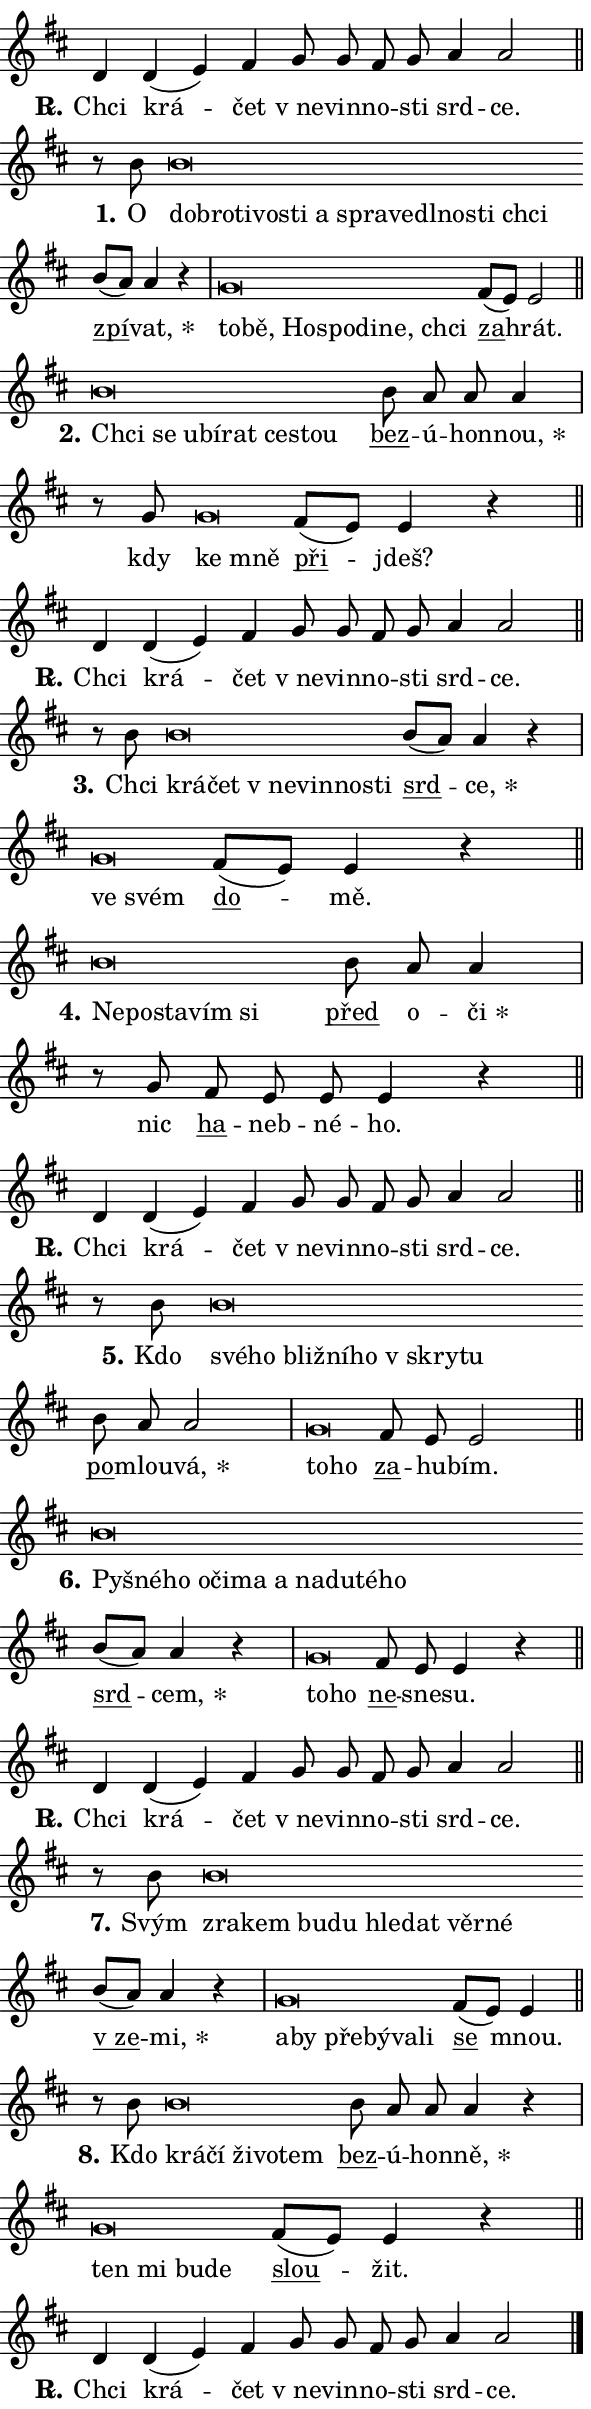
\version "2.24.0"
\header { tagline = "" }
\paper {
  indent = 0\cm
  top-margin = 0\cm
  right-margin = 0.13\cm % to fit lyric hyphens
  bottom-margin = 0\cm
  left-margin = 0\cm
  paper-width = 10\cm
  page-breaking = #ly:one-page-breaking
  system-system-spacing.basic-distance = #11
  score-system-spacing.basic-distance = #11
  ragged-last = ##f
}


%% Author: Thomas Morley
%% https://lists.gnu.org/archive/html/lilypond-user/2020-05/msg00002.html
#(define (line-position grob)
"Returns position of @var[grob} in current system:
   @code{'start}, if at first time-step
   @code{'end}, if at last time-step
   @code{'middle} otherwise
"
  (let* ((col (ly:item-get-column grob))
         (ln (ly:grob-object col 'left-neighbor))
         (rn (ly:grob-object col 'right-neighbor))
         (col-to-check-left (if (ly:grob? ln) ln col))
         (col-to-check-right (if (ly:grob? rn) rn col))
         (break-dir-left
           (and
             (ly:grob-property col-to-check-left 'non-musical #f)
             (ly:item-break-dir col-to-check-left)))
         (break-dir-right
           (and
             (ly:grob-property col-to-check-right 'non-musical #f)
             (ly:item-break-dir col-to-check-right))))
        (cond ((eqv? 1 break-dir-left) 'start)
              ((eqv? -1 break-dir-right) 'end)
              (else 'middle))))

#(define (tranparent-at-line-position vctor)
  (lambda (grob)
  "Relying on @code{line-position} select the relevant enry from @var{vctor}.
Used to determine transparency,"
    (case (line-position grob)
      ((end) (not (vector-ref vctor 0)))
      ((middle) (not (vector-ref vctor 1)))
      ((start) (not (vector-ref vctor 2))))))

noteHeadBreakVisibility =
#(define-music-function (break-visibility)(vector?)
"Makes @code{NoteHead}s transparent relying on @var{break-visibility}"
#{
  \override NoteHead.transparent =
    #(tranparent-at-line-position break-visibility)
#})

#(define delete-ledgers-for-transparent-note-heads
  (lambda (grob)
    "Reads whether a @code{NoteHead} is transparent.
If so this @code{NoteHead} is removed from @code{'note-heads} from
@var{grob}, which is supposed to be @code{LedgerLineSpanner}.
As a result ledgers are not printed for this @code{NoteHead}"
    (let* ((nhds-array (ly:grob-object grob 'note-heads))
           (nhds-list
             (if (ly:grob-array? nhds-array)
                 (ly:grob-array->list nhds-array)
                 '()))
           ;; Relies on the transparent-property being done before
           ;; Staff.LedgerLineSpanner.after-line-breaking is executed.
           ;; This is fragile ...
           (to-keep
             (remove
               (lambda (nhd)
                 (ly:grob-property nhd 'transparent #f))
               nhds-list)))
      ;; TODO find a better method to iterate over grob-arrays, similiar
      ;; to filter/remove etc for lists
      ;; For now rebuilt from scratch
      (set! (ly:grob-object grob 'note-heads)  '())
      (for-each
        (lambda (nhd)
          (ly:pointer-group-interface::add-grob grob 'note-heads nhd))
        to-keep))))

squashNotes = {
  \override NoteHead.X-extent = #'(-0.2 . 0.2)
  \override NoteHead.Y-extent = #'(-0.75 . 0)
  \override NoteHead.stencil =
    #(lambda (grob)
       (let ((pos (ly:grob-property grob 'staff-position)))
         (begin
           (if (< pos -7) (display "ERROR: Lower brevis then expected\n") (display ""))
           (if (<= pos -6) ly:text-interface::print ly:note-head::print))))
}
unSquashNotes = {
  \revert NoteHead.X-extent
  \revert NoteHead.Y-extent
  \revert NoteHead.stencil
}

hideNotes = \noteHeadBreakVisibility #begin-of-line-visible
unHideNotes = \noteHeadBreakVisibility #all-visible

% work-around for resetting accidentals
% https://lilypond.org/doc/v2.23/Documentation/notation/displaying-rhythms#unmetered-music
cadenzaMeasure = {
  \cadenzaOff
  \partial 1024 s1024
  \cadenzaOn
}

#(define-markup-command (accent layout props text) (markup?)
  "Underline accented syllable"
  (interpret-markup layout props
    #{\markup \override #'(offset . 4.3) \underline { #text }#}))

responsum = \markup \concat {
  "R" \hspace #-1.05 \path #0.1 #'((moveto 0 0.07) (lineto 0.9 0.8)) \hspace #0.05 "."
}

spaceSize = #0.6828661417322834 % exact space size for TeX Gyre Schola

\layout {
  \context {
    \Staff
    \remove "Time_signature_engraver"
    \override LedgerLineSpanner.after-line-breaking = #delete-ledgers-for-transparent-note-heads
  }
  \context {
    \Lyrics {
      \override LyricSpace.minimum-distance = \spaceSize
      \override LyricText.font-name = #"TeX Gyre Schola"
      \override LyricText.font-size = 1
      \override StanzaNumber.font-name = #"TeX Gyre Schola Bold"
      \override StanzaNumber.font-size = 1
    }
  }
  \context {
    \Score 
    \override NoteHead.text =
      #(lambda (grob) 
        (let ((pos (ly:grob-property grob 'staff-position)))
          #{\markup {
            \combine
              \halign #-0.55 \raise #(if (= pos -6) 0 0.5) \override #'(thickness . 2) \draw-line #'(3.2 . 0)
              \musicglyph "noteheads.sM1"
          }#}))
  }
}

% magnetic-lyrics.ily
%
%   written by
%     Jean Abou Samra <jean@abou-samra.fr>
%     Werner Lemberg <wl@gnu.org>
%
%   adapted by
%     Jiri Hon <jiri.hon@gmail.com>
%
% Version 2022-Apr-15

% https://www.mail-archive.com/lilypond-user@gnu.org/msg149350.html

#(define (Left_hyphen_pointer_engraver context)
   "Collect syllable-hyphen-syllable occurrences in lyrics and store
them in properties.  This engraver only looks to the left.  For
example, if the lyrics input is @code{foo -- bar}, it does the
following.

@itemize @bullet
@item
Set the @code{text} property of the @code{LyricHyphen} grob between
@q{foo} and @q{bar} to @code{foo}.

@item
Set the @code{left-hyphen} property of the @code{LyricText} grob with
text @q{foo} to the @code{LyricHyphen} grob between @q{foo} and
@q{bar}.
@end itemize

Use this auxiliary engraver in combination with the
@code{lyric-@/text::@/apply-@/magnetic-@/offset!} hook."
   (let ((hyphen #f)
         (text #f))
     (make-engraver
      (acknowledgers
       ((lyric-syllable-interface engraver grob source-engraver)
        (set! text grob)))
      (end-acknowledgers
       ((lyric-hyphen-interface engraver grob source-engraver)
        ;(when (not (grob::has-interface grob 'lyric-space-interface))
          (set! hyphen grob)));)
      ((stop-translation-timestep engraver)
       (when (and text hyphen)
         (ly:grob-set-object! text 'left-hyphen hyphen))
       (set! text #f)
       (set! hyphen #f)))))

#(define (lyric-text::apply-magnetic-offset! grob)
   "If the space between two syllables is less than the value in
property @code{LyricText@/.details@/.squash-threshold}, move the right
syllable to the left so that it gets concatenated with the left
syllable.

Use this function as a hook for
@code{LyricText@/.after-@/line-@/breaking} if the
@code{Left_@/hyphen_@/pointer_@/engraver} is active."
   (let ((hyphen (ly:grob-object grob 'left-hyphen #f)))
     (when hyphen
       (let ((left-text (ly:spanner-bound hyphen LEFT)))
         (when (grob::has-interface left-text 'lyric-syllable-interface)
           (let* ((common (ly:grob-common-refpoint grob left-text X))
                  (this-x-ext (ly:grob-extent grob common X))
                  (left-x-ext
                   (begin
                     ;; Trigger magnetism for left-text.
                     (ly:grob-property left-text 'after-line-breaking)
                     (ly:grob-extent left-text common X)))
                  ;; `delta` is the gap width between two syllables.
                  (delta (- (interval-start this-x-ext)
                            (interval-end left-x-ext)))
                  (details (ly:grob-property grob 'details))
                  (threshold (assoc-get 'squash-threshold details 0.2)))
             (when (< delta threshold)
               (let* (;; We have to manipulate the input text so that
                      ;; ligatures crossing syllable boundaries are not
                      ;; disabled.  For languages based on the Latin
                      ;; script this is essentially a beautification.
                      ;; However, for non-Western scripts it can be a
                      ;; necessity.
                      (lt (ly:grob-property left-text 'text))
                      (rt (ly:grob-property grob 'text))
                      (is-space (grob::has-interface hyphen 'lyric-space-interface))
                      (space (if is-space " " ""))
                      (extra-delta (if is-space spaceSize 0))
                      ;; Append new syllable.
                      (ltrt-space (if (and (string? lt) (string? rt))
                                (string-append lt space rt)
                                (make-concat-markup (list lt space rt))))
                      ;; Right-align `ltrt` to the right side.
                      (ltrt-space-markup (grob-interpret-markup
                               grob
                               (make-translate-markup
                                (cons (interval-length this-x-ext) 0)
                                (make-right-align-markup ltrt-space)))))
                 (begin
                   ;; Don't print `left-text`.
                   (ly:grob-set-property! left-text 'stencil #f)
                   ;; Set text and stencil (which holds all collected
                   ;; syllables so far) and shift it to the left.
                   (ly:grob-set-property! grob 'text ltrt-space)
                   (ly:grob-set-property! grob 'stencil ltrt-space-markup)
                   (ly:grob-translate-axis! grob (- (- delta extra-delta)) X))))))))))


#(define (lyric-hyphen::displace-bounds-first grob)
   ;; Make very sure this callback isn't triggered too early.
   (let ((left (ly:spanner-bound grob LEFT))
         (right (ly:spanner-bound grob RIGHT)))
     (ly:grob-property left 'after-line-breaking)
     (ly:grob-property right 'after-line-breaking)
     (ly:lyric-hyphen::print grob)))

squashThreshold = #0.4

\layout {
  \context {
    \Lyrics
    \consists #Left_hyphen_pointer_engraver
    \override LyricText.after-line-breaking =
      #lyric-text::apply-magnetic-offset!
    \override LyricHyphen.stencil = #lyric-hyphen::displace-bounds-first
    \override LyricText.details.squash-threshold = \squashThreshold
    \override LyricHyphen.minimum-distance = 0
    \override LyricHyphen.minimum-length = \squashThreshold
  }
}

squashText = \override LyricText.details.squash-threshold = 9999
unSquashText = \override LyricText.details.squash-threshold = \squashThreshold

leftText = \override LyricText.self-alignment-X = #LEFT
unLeftText = \revert LyricText.self-alignment-X

starOffset = #(lambda (grob) 
                (let ((x_offset (ly:self-alignment-interface::aligned-on-x-parent grob)))
                  (if (= x_offset 0) 0 (+ x_offset 1.2))))

star = #(define-music-function (syllable)(string?)
"Append star separator at the end of a syllable"
#{
  \once \override LyricText.X-offset = #starOffset
  \lyricmode { \markup {
    #syllable
    \override #'((font-name . "TeX Gyre Schola Bold")) \hspace #0.2 \lower #0.65 \larger "*"
  } }
#})

starAccent = #(define-music-function (syllable)(string?)
"Append star separator at the end of a syllable and make accent"
#{
  \once \override LyricText.X-offset = #starOffset
  \lyricmode { \markup {
    \accent #syllable
    \override #'((font-name . "TeX Gyre Schola Bold")) \hspace #0.2 \lower #0.65 \larger "*"
  } }
#})

breath = #(define-music-function (syllable)(string?)
"Append breathing indicator at the end of a syllable"
#{
  \lyricmode { \markup { #syllable "+" } }
#})

optionalBreath = #(define-music-function (syllable)(string?)
"Append optional breathing indicator at the end of a syllable"
#{
  \lyricmode { \markup { #syllable "(+)" } }
#})


\score {
    <<
        \new Voice = "melody" { \cadenzaOn \key d \major \relative { d'4 d( e) fis \bar "" g8 g fis g \bar "" a4 a2 \cadenzaMeasure \bar "||" \break } }
        \new Lyrics \lyricsto "melody" { \lyricmode { \set stanza = \responsum
Chci krá -- čet "v ne" -- vin -- no -- sti srd -- ce. } }
    >>
    \layout {}
}

\score {
    <<
        \new Voice = "melody" { \cadenzaOn \key d \major \relative { r8 b'8 \squashNotes b\breve*1/16 \hideNotes \breve*1/16 \bar "" \breve*1/16 \bar "" \breve*1/16 \bar "" \breve*1/16 \bar "" \breve*1/16 \bar "" \breve*1/16 \bar "" \breve*1/16 \bar "" \breve*1/16 \bar "" \breve*1/16 \bar "" \breve*1/16 \breve*1/16 \bar "" \unHideNotes \unSquashNotes \bar "" b8[( a)] a4 r \cadenzaMeasure \bar "|" \squashNotes g\breve*1/16 \hideNotes \breve*1/16 \bar "" \breve*1/16 \bar "" \breve*1/16 \bar "" \breve*1/16 \bar "" \breve*1/16 \breve*1/16 \bar "" \unHideNotes \unSquashNotes \bar "" fis8[( e)] e2 \cadenzaMeasure \bar "||" \break } }
        \new Lyrics \lyricsto "melody" { \lyricmode { \set stanza = "1."
O \leftText dob -- \squashText ro -- ti -- vo -- sti a spra -- ve -- dl -- no -- sti chci \unLeftText \unSquashText \markup \accent zpí -- \star vat, \leftText to -- \squashText bě, Ho -- spo -- di -- ne, chci \unLeftText \unSquashText \markup \accent za -- hrát. } }
    >>
    \layout {}
}

\score {
    <<
        \new Voice = "melody" { \cadenzaOn \key d \major \relative { \squashNotes b'\breve*1/16 \hideNotes \breve*1/16 \bar "" \breve*1/16 \bar "" \breve*1/16 \bar "" \breve*1/16 \bar "" \breve*1/16 \breve*1/16 \bar "" \unHideNotes \unSquashNotes \bar "" b8 a a a4 \cadenzaMeasure \bar "|" r8 g8 \squashNotes g\breve*1/16 \hideNotes \breve*1/16 \bar "" \unHideNotes \unSquashNotes \bar "" fis8[( e)] e4 r \cadenzaMeasure \bar "||" \break } }
        \new Lyrics \lyricsto "melody" { \lyricmode { \set stanza = "2."
\leftText Chci \squashText se u -- bí -- rat ce -- stou \unLeftText \unSquashText \markup \accent bez -- ú -- hon -- \star nou, kdy \leftText ke \squashText mně \unLeftText \unSquashText \markup \accent při -- jdeš? } }
    >>
    \layout {}
}

\score {
    <<
        \new Voice = "melody" { \cadenzaOn \key d \major \relative { d'4 d( e) fis \bar "" g8 g fis g \bar "" a4 a2 \cadenzaMeasure \bar "||" \break } }
        \new Lyrics \lyricsto "melody" { \lyricmode { \set stanza = \responsum
Chci krá -- čet "v ne" -- vin -- no -- sti srd -- ce. } }
    >>
    \layout {}
}

\score {
    <<
        \new Voice = "melody" { \cadenzaOn \key d \major \relative { r8 b'8 \squashNotes b\breve*1/16 \hideNotes \breve*1/16 \bar "" \breve*1/16 \bar "" \breve*1/16 \bar "" \breve*1/16 \breve*1/16 \bar "" \unHideNotes \unSquashNotes \bar "" b8[( a)] a4 r \cadenzaMeasure \bar "|" \squashNotes g\breve*1/16 \hideNotes \breve*1/16 \bar "" \unHideNotes \unSquashNotes \bar "" fis8[( e)] e4 r \cadenzaMeasure \bar "||" \break } }
        \new Lyrics \lyricsto "melody" { \lyricmode { \set stanza = "3."
Chci \leftText krá -- \squashText čet "v ne" -- vin -- no -- sti \unLeftText \unSquashText \markup \accent srd -- \star ce, \leftText ve \squashText svém \unLeftText \unSquashText \markup \accent do -- mě. } }
    >>
    \layout {}
}

\score {
    <<
        \new Voice = "melody" { \cadenzaOn \key d \major \relative { \squashNotes b'\breve*1/16 \hideNotes \breve*1/16 \bar "" \breve*1/16 \bar "" \breve*1/16 \breve*1/16 \bar "" \unHideNotes \unSquashNotes \bar "" b8 a a4 \cadenzaMeasure \bar "|" r8 g8 \bar "" fis8 e e e4 r \cadenzaMeasure \bar "||" \break } }
        \new Lyrics \lyricsto "melody" { \lyricmode { \set stanza = "4."
\leftText Ne -- \squashText po -- sta -- vím si \unLeftText \unSquashText \markup \accent před o -- \star či nic \markup \accent ha -- neb -- né -- ho. } }
    >>
    \layout {}
}

\score {
    <<
        \new Voice = "melody" { \cadenzaOn \key d \major \relative { d'4 d( e) fis \bar "" g8 g fis g \bar "" a4 a2 \cadenzaMeasure \bar "||" \break } }
        \new Lyrics \lyricsto "melody" { \lyricmode { \set stanza = \responsum
Chci krá -- čet "v ne" -- vin -- no -- sti srd -- ce. } }
    >>
    \layout {}
}

\score {
    <<
        \new Voice = "melody" { \cadenzaOn \key d \major \relative { r8 b'8 \squashNotes b\breve*1/16 \hideNotes \breve*1/16 \bar "" \breve*1/16 \bar "" \breve*1/16 \bar "" \breve*1/16 \bar "" \breve*1/16 \breve*1/16 \bar "" \unHideNotes \unSquashNotes \bar "" b8 a a2 \cadenzaMeasure \bar "|" \squashNotes g\breve*1/16 \hideNotes \breve*1/16 \bar "" \unHideNotes \unSquashNotes \bar "" fis8 e e2 \cadenzaMeasure \bar "||" \break } }
        \new Lyrics \lyricsto "melody" { \lyricmode { \set stanza = "5."
Kdo \leftText své -- \squashText ho bliž -- ní -- ho "v skry" -- tu \unLeftText \unSquashText \markup \accent po -- mlou -- \star vá, \leftText to -- \squashText ho \unLeftText \unSquashText \markup \accent za -- hu -- bím. } }
    >>
    \layout {}
}

\score {
    <<
        \new Voice = "melody" { \cadenzaOn \key d \major \relative { \squashNotes b'\breve*1/16 \hideNotes \breve*1/16 \bar "" \breve*1/16 \bar "" \breve*1/16 \bar "" \breve*1/16 \bar "" \breve*1/16 \bar "" \breve*1/16 \bar "" \breve*1/16 \bar "" \breve*1/16 \bar "" \breve*1/16 \breve*1/16 \bar "" \unHideNotes \unSquashNotes \bar "" b8[( a)] a4 r \cadenzaMeasure \bar "|" \squashNotes g\breve*1/16 \hideNotes \breve*1/16 \bar "" \unHideNotes \unSquashNotes \bar "" fis8 e e4 r \cadenzaMeasure \bar "||" \break } }
        \new Lyrics \lyricsto "melody" { \lyricmode { \set stanza = "6."
\leftText Py -- \squashText šné -- ho o -- či -- ma a na -- du -- té -- ho \unLeftText \unSquashText \markup \accent srd -- \star cem, \leftText to -- \squashText ho \unLeftText \unSquashText \markup \accent ne -- sne -- su. } }
    >>
    \layout {}
}

\score {
    <<
        \new Voice = "melody" { \cadenzaOn \key d \major \relative { d'4 d( e) fis \bar "" g8 g fis g \bar "" a4 a2 \cadenzaMeasure \bar "||" \break } }
        \new Lyrics \lyricsto "melody" { \lyricmode { \set stanza = \responsum
Chci krá -- čet "v ne" -- vin -- no -- sti srd -- ce. } }
    >>
    \layout {}
}

\score {
    <<
        \new Voice = "melody" { \cadenzaOn \key d \major \relative { r8 b'8 \squashNotes b\breve*1/16 \hideNotes \breve*1/16 \bar "" \breve*1/16 \bar "" \breve*1/16 \bar "" \breve*1/16 \bar "" \breve*1/16 \bar "" \breve*1/16 \breve*1/16 \bar "" \unHideNotes \unSquashNotes \bar "" b8[( a)] a4 r \cadenzaMeasure \bar "|" \squashNotes g\breve*1/16 \hideNotes \breve*1/16 \bar "" \breve*1/16 \bar "" \breve*1/16 \bar "" \breve*1/16 \breve*1/16 \bar "" \unHideNotes \unSquashNotes \bar "" fis8[( e)] e4 \cadenzaMeasure \bar "||" \break } }
        \new Lyrics \lyricsto "melody" { \lyricmode { \set stanza = "7."
Svým \leftText zra -- \squashText kem bu -- du hle -- dat věr -- né \unLeftText \unSquashText \markup \accent "v ze" -- \star mi, \leftText a -- \squashText by pře -- bý -- va -- li \unLeftText \unSquashText \markup \accent se mnou. } }
    >>
    \layout {}
}

\score {
    <<
        \new Voice = "melody" { \cadenzaOn \key d \major \relative { r8 b'8 \squashNotes b\breve*1/16 \hideNotes \breve*1/16 \bar "" \breve*1/16 \bar "" \breve*1/16 \breve*1/16 \bar "" \unHideNotes \unSquashNotes \bar "" b8 a a a4 r \cadenzaMeasure \bar "|" \squashNotes g\breve*1/16 \hideNotes \breve*1/16 \bar "" \breve*1/16 \breve*1/16 \bar "" \unHideNotes \unSquashNotes \bar "" fis8[( e)] e4 r \cadenzaMeasure \bar "||" \break } }
        \new Lyrics \lyricsto "melody" { \lyricmode { \set stanza = "8."
Kdo \leftText krá -- \squashText čí ži -- vo -- tem \unLeftText \unSquashText \markup \accent bez -- ú -- hon -- \star ně, \leftText ten \squashText mi bu -- de \unLeftText \unSquashText \markup \accent slou -- žit. } }
    >>
    \layout {}
}

\score {
    <<
        \new Voice = "melody" { \cadenzaOn \key d \major \relative { d'4 d( e) fis \bar "" g8 g fis g \bar "" a4 a2 \cadenzaMeasure \bar "||" \break } \bar "|." }
        \new Lyrics \lyricsto "melody" { \lyricmode { \set stanza = \responsum
Chci krá -- čet "v ne" -- vin -- no -- sti srd -- ce. } }
    >>
    \layout {}
}
